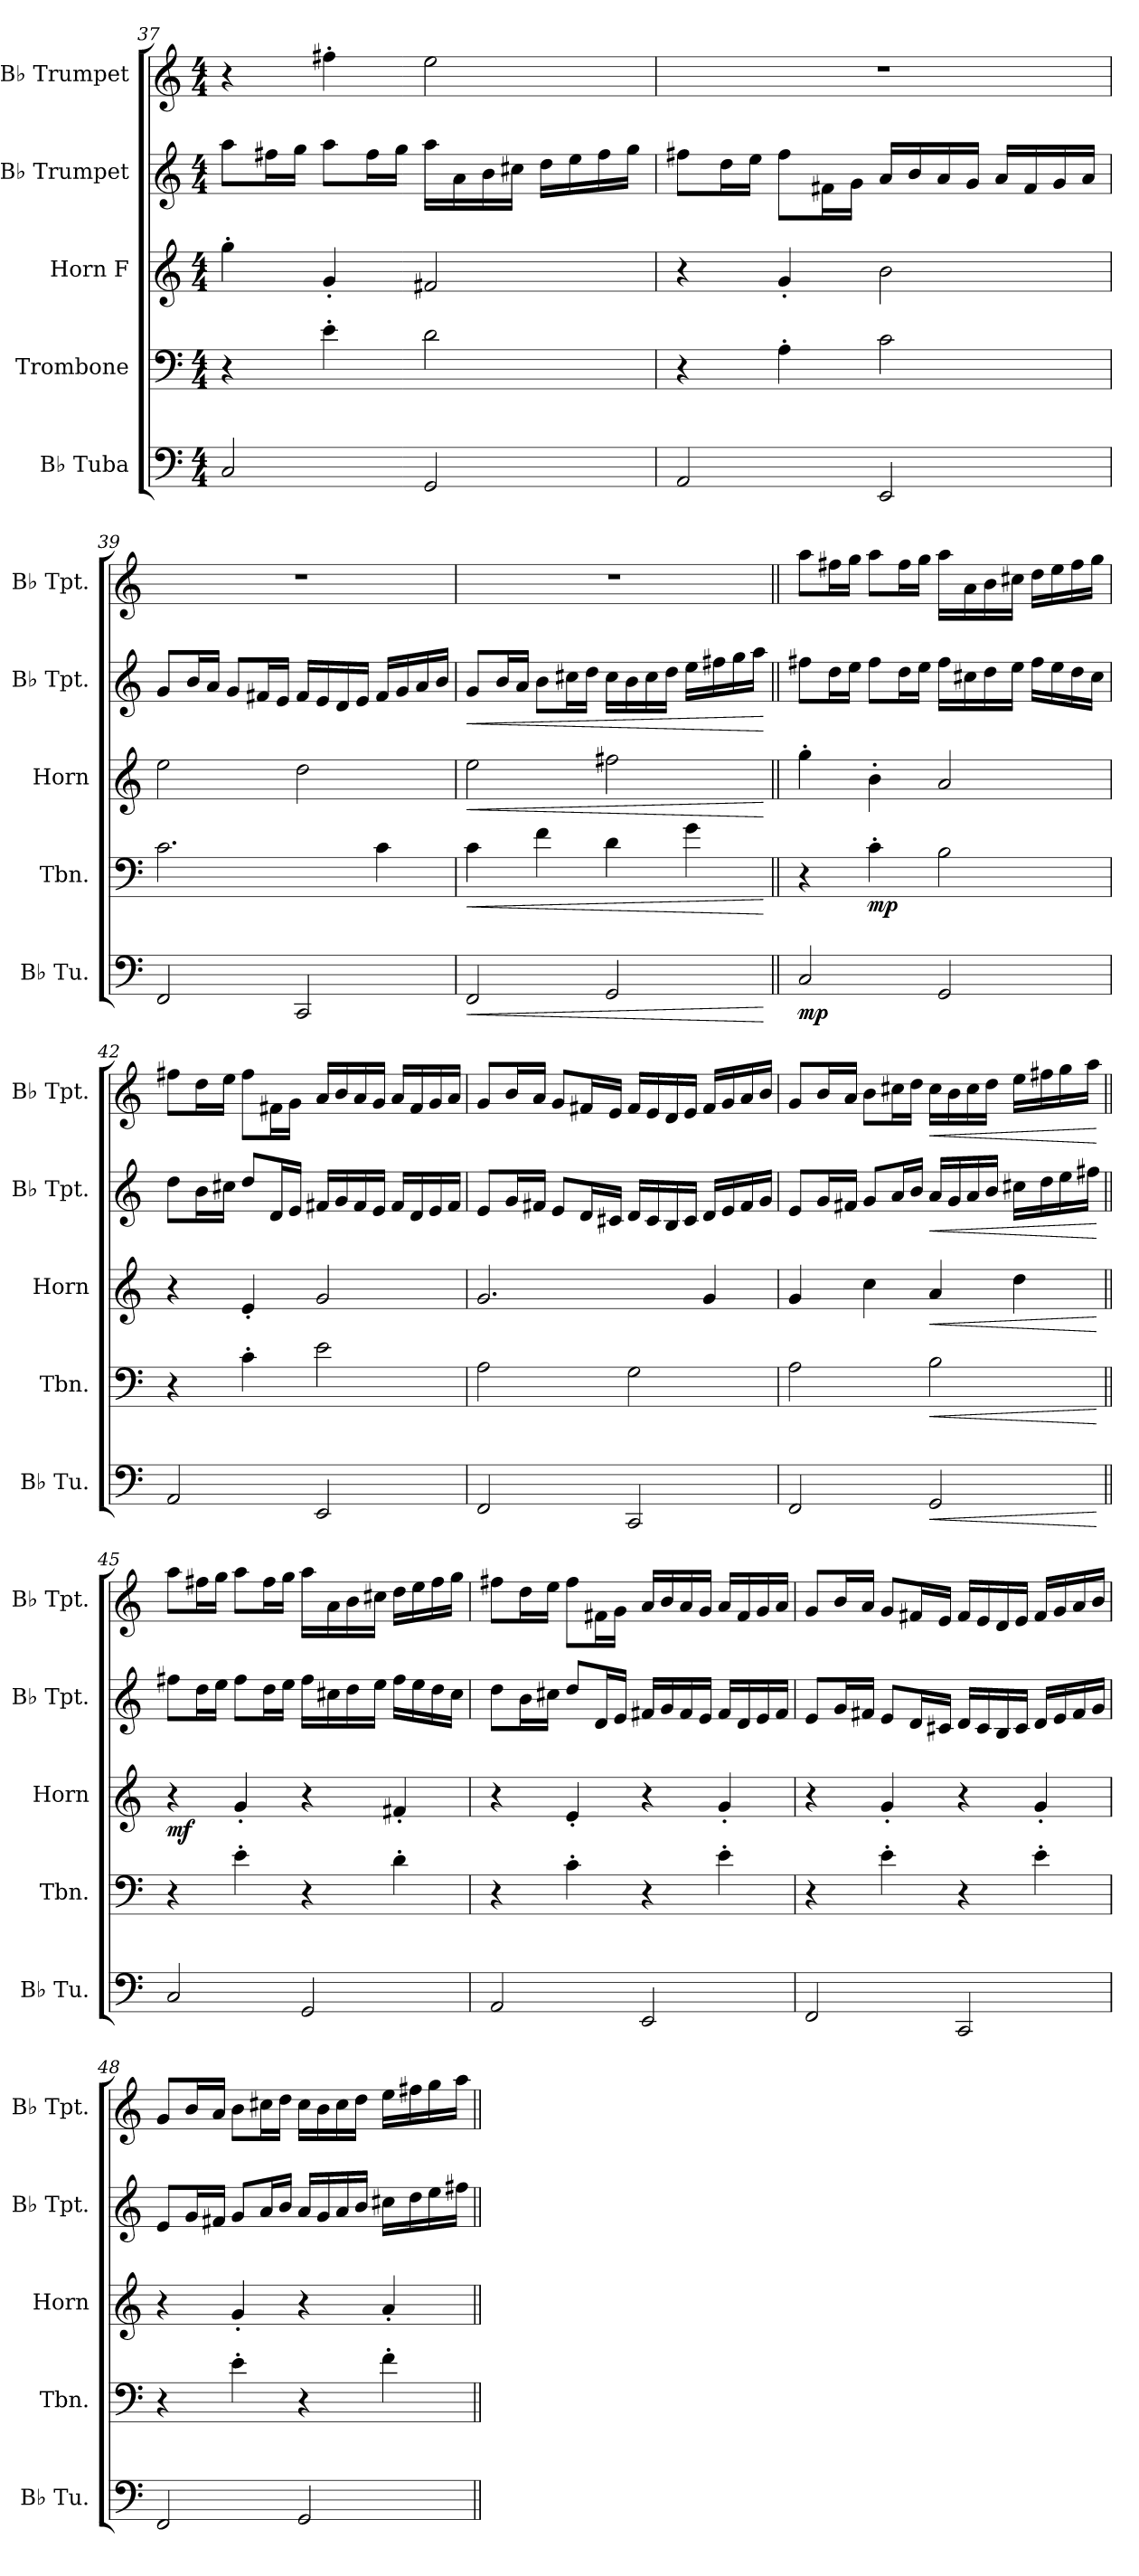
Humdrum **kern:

**kern	**dynam	**kern	**dynam	**kern	**dynam	**kern	**dynam	**kern	**dynam
*part5	*part5	*part4	*part4	*part3	*part3	*part2	*part2	*part1	*part1
*staff5	*staff5	*staff4	*staff4	*staff3	*staff3	*staff2	*staff2	*staff1	*staff1
*I"B♭ Tuba	*	*I"Trombone	*	*I"Horn F	*	*I"B♭ Trumpet	*	*I"B♭ Trumpet	*
*I'B♭ Tu.	*	*I'Tbn.	*	*I'Horn	*	*I'B♭ Tpt.	*	*I'B♭ Tpt.	*
*clefF4	*	*clefF4	*	*clefG2	*	*clefG2	*	*clefG2	*
*	*	*	*	*ITrd4c7	*	*ITrd1c2	*	*ITrd1c2	*
*k[]	*	*k[]	*	*k[b-]	*	*k[b-e-]	*	*k[b-e-]	*
*M4/4	*	*M4/4	*	*M4/4	*	*M4/4	*	*M4/4	*
=37	=37	=37	=37	=37	=37	=37	=37	=37	=37
2C/	.	4r	.	4cc'\	.	8gg\L	.	4r	.
.	.	.	.	.	.	16een\L	.	.	.
.	.	.	.	.	.	16ff\JJ	.	.	.
.	.	4e'\	.	4c'/	.	8gg\L	.	4een'\	.
.	.	.	.	.	.	16ee\L	.	.	.
.	.	.	.	.	.	16ff\JJ	.	.	.
2GG/	.	2d\	.	2Bn/	.	16gg\LL	.	2dd\	.
.	.	.	.	.	.	16g\	.	.	.
.	.	.	.	.	.	16a\	.	.	.
.	.	.	.	.	.	16bn\JJ	.	.	.
.	.	.	.	.	.	16cc\LL	.	.	.
.	.	.	.	.	.	16dd\	.	.	.
.	.	.	.	.	.	16ee\	.	.	.
.	.	.	.	.	.	16ff\JJ	.	.	.
=38	=38	=38	=38	=38	=38	=38	=38	=38	=38
2AA/	.	4r	.	4r	.	8een\L	.	1r	.
.	.	.	.	.	.	16cc\L	.	.	.
.	.	.	.	.	.	16dd\JJ	.	.	.
.	.	4A'\	.	4c'/	.	8ee\L	.	.	.
.	.	.	.	.	.	16en\L	.	.	.
.	.	.	.	.	.	16f\JJ	.	.	.
2EE/	.	2c\	.	2e\	.	16g/LL	.	.	.
.	.	.	.	.	.	16a/	.	.	.
.	.	.	.	.	.	16g/	.	.	.
.	.	.	.	.	.	16f/JJ	.	.	.
.	.	.	.	.	.	16g/LL	.	.	.
.	.	.	.	.	.	16e/	.	.	.
.	.	.	.	.	.	16f/	.	.	.
.	.	.	.	.	.	16g/JJ	.	.	.
!!LO:LB:g=z
=39	=39	=39	=39	=39	=39	=39	=39	=39	=39
2FF/	.	2.c\	.	2a\	.	8f/L	.	1r	.
.	.	.	.	.	.	16a/L	.	.	.
.	.	.	.	.	.	16g/JJ	.	.	.
.	.	.	.	.	.	8f/L	.	.	.
.	.	.	.	.	.	16en/L	.	.	.
.	.	.	.	.	.	16d/JJ	.	.	.
2CC/	.	.	.	2g\	.	16e/LL	.	.	.
.	.	.	.	.	.	16d/	.	.	.
.	.	.	.	.	.	16c/	.	.	.
.	.	.	.	.	.	16d/JJ	.	.	.
.	.	4c\	.	.	.	16e/LL	.	.	.
.	.	.	.	.	.	16f/	.	.	.
.	.	.	.	.	.	16g/	.	.	.
.	.	.	.	.	.	16a/JJ	.	.	.
=40	=40	=40	=40	=40	=40	=40	=40	=40	=40
!	!LO:HP:b	!	!LO:HP:b	!	!LO:HP:b	!	!LO:HP:b	!	!
2FF/	<	4c\	<	2a\	<	8f/L	<	1r	.
.	.	.	.	.	.	16a/L	.	.	.
.	.	.	.	.	.	16g/JJ	.	.	.
.	.	4f\	.	.	.	8a\L	.	.	.
.	.	.	.	.	.	16bn\L	.	.	.
.	.	.	.	.	.	16cc\JJ	.	.	.
2GG/	.	4d\	.	2bn\	.	16b\LL	.	.	.
.	.	.	.	.	.	16a\	.	.	.
.	.	.	.	.	.	16b\	.	.	.
.	.	.	.	.	.	16cc\JJ	.	.	.
.	.	4g\	.	.	.	16dd\LL	.	.	.
.	.	.	.	.	.	16een\	.	.	.
.	.	.	.	.	.	16ff\	.	.	.
.	.	.	.	.	.	16gg\JJ	.	.	.
.	[	.	[	.	[	.	[	.	.
!!LO:PB:g=z
=41||	=41||	=41||	=41||	=41||	=41||	=41||	=41||	=41||	=41||
!	!LO:DY:b	!	!	!	!	!	!	!	!
2C/	mp	4r	.	4cc'\	.	8een\L	.	8gg\L	.
.	.	.	.	.	.	16cc\L	.	16een\L	.
.	.	.	.	.	.	16dd\JJ	.	16ff\JJ	.
!	!	!	!LO:DY:b	!	!	!	!	!	!
.	.	4c'\	mp	4e'\	.	8ee\L	.	8gg\L	.
.	.	.	.	.	.	16cc\L	.	16ee\L	.
.	.	.	.	.	.	16dd\JJ	.	16ff\JJ	.
2GG/	.	2B\	.	2d/	.	16ee\LL	.	16gg\LL	.
.	.	.	.	.	.	16bn\	.	16g\	.
.	.	.	.	.	.	16cc\	.	16a\	.
.	.	.	.	.	.	16dd\JJ	.	16bn\JJ	.
.	.	.	.	.	.	16ee\LL	.	16cc\LL	.
.	.	.	.	.	.	16dd\	.	16dd\	.
.	.	.	.	.	.	16cc\	.	16ee\	.
.	.	.	.	.	.	16b\JJ	.	16ff\JJ	.
=42	=42	=42	=42	=42	=42	=42	=42	=42	=42
2AA/	.	4r	.	4r	.	8cc\L	.	8een\L	.
.	.	.	.	.	.	16a\L	.	16cc\L	.
.	.	.	.	.	.	16bn\JJ	.	16dd\JJ	.
.	.	4c'\	.	4A'/	.	8cc/L	.	8ee\L	.
.	.	.	.	.	.	16c/L	.	16en\L	.
.	.	.	.	.	.	16d/JJ	.	16f\JJ	.
2EE/	.	2e\	.	2c/	.	16en/LL	.	16g/LL	.
.	.	.	.	.	.	16f/	.	16a/	.
.	.	.	.	.	.	16e/	.	16g/	.
.	.	.	.	.	.	16d/JJ	.	16f/JJ	.
.	.	.	.	.	.	16e/LL	.	16g/LL	.
.	.	.	.	.	.	16c/	.	16e/	.
.	.	.	.	.	.	16d/	.	16f/	.
.	.	.	.	.	.	16e/JJ	.	16g/JJ	.
!!LO:LB:g=z
=43	=43	=43	=43	=43	=43	=43	=43	=43	=43
2FF/	.	2A\	.	2.c/	.	8d/L	.	8f/L	.
.	.	.	.	.	.	16f/L	.	16a/L	.
.	.	.	.	.	.	16en/JJ	.	16g/JJ	.
.	.	.	.	.	.	8d/L	.	8f/L	.
.	.	.	.	.	.	16c/L	.	16en/L	.
.	.	.	.	.	.	16Bn/JJ	.	16d/JJ	.
2CC/	.	2G\	.	.	.	16c/LL	.	16e/LL	.
.	.	.	.	.	.	16B/	.	16d/	.
.	.	.	.	.	.	16A/	.	16c/	.
.	.	.	.	.	.	16B/JJ	.	16d/JJ	.
.	.	.	.	4c/	.	16c/LL	.	16e/LL	.
.	.	.	.	.	.	16d/	.	16f/	.
.	.	.	.	.	.	16e/	.	16g/	.
.	.	.	.	.	.	16f/JJ	.	16a/JJ	.
=44	=44	=44	=44	=44	=44	=44	=44	=44	=44
2FF/	.	2A\	.	4c/	.	8d/L	.	8f/L	.
.	.	.	.	.	.	16f/L	.	16a/L	.
.	.	.	.	.	.	16en/JJ	.	16g/JJ	.
.	.	.	.	4f\	.	8f/L	.	8a\L	.
.	.	.	.	.	.	16g/L	.	16bn\L	.
.	.	.	.	.	.	16a/JJ	.	16cc\JJ	.
!	!LO:HP:b	!	!LO:HP:b	!	!LO:HP:b	!	!LO:HP:b	!	!LO:HP:b
2GG/	<	2B\	<	4d/	<	16g/LL	<	16b\LL	<
.	.	.	.	.	.	16f/	.	16a\	.
.	.	.	.	.	.	16g/	.	16b\	.
.	.	.	.	.	.	16a/JJ	.	16cc\JJ	.
.	.	.	.	4g\	.	16bn\LL	.	16dd\LL	.
.	.	.	.	.	.	16cc\	.	16een\	.
.	.	.	.	.	.	16dd\	.	16ff\	.
.	.	.	.	.	.	16een\JJ	.	16gg\JJ	.
.	[	.	[	.	[	.	[	.	[
!!LO:PB:g=z
=45||	=45||	=45||	=45||	=45||	=45||	=45||	=45||	=45||	=45||
!	!	!	!	!	!LO:DY:b	!	!	!	!
2C/	.	4r	.	4r	mf	8een\L	.	8gg\L	.
.	.	.	.	.	.	16cc\L	.	16een\L	.
.	.	.	.	.	.	16dd\JJ	.	16ff\JJ	.
.	.	4e'\	.	4c'/	.	8ee\L	.	8gg\L	.
.	.	.	.	.	.	16cc\L	.	16ee\L	.
.	.	.	.	.	.	16dd\JJ	.	16ff\JJ	.
2GG/	.	4r	.	4r	.	16ee\LL	.	16gg\LL	.
.	.	.	.	.	.	16bn\	.	16g\	.
.	.	.	.	.	.	16cc\	.	16a\	.
.	.	.	.	.	.	16dd\JJ	.	16bn\JJ	.
.	.	4d'\	.	4Bn'/	.	16ee\LL	.	16cc\LL	.
.	.	.	.	.	.	16dd\	.	16dd\	.
.	.	.	.	.	.	16cc\	.	16ee\	.
.	.	.	.	.	.	16b\JJ	.	16ff\JJ	.
=46	=46	=46	=46	=46	=46	=46	=46	=46	=46
2AA/	.	4r	.	4r	.	8cc\L	.	8een\L	.
.	.	.	.	.	.	16a\L	.	16cc\L	.
.	.	.	.	.	.	16bn\JJ	.	16dd\JJ	.
.	.	4c'\	.	4A'/	.	8cc/L	.	8ee\L	.
.	.	.	.	.	.	16c/L	.	16en\L	.
.	.	.	.	.	.	16d/JJ	.	16f\JJ	.
2EE/	.	4r	.	4r	.	16en/LL	.	16g/LL	.
.	.	.	.	.	.	16f/	.	16a/	.
.	.	.	.	.	.	16e/	.	16g/	.
.	.	.	.	.	.	16d/JJ	.	16f/JJ	.
.	.	4e'\	.	4c'/	.	16e/LL	.	16g/LL	.
.	.	.	.	.	.	16c/	.	16e/	.
.	.	.	.	.	.	16d/	.	16f/	.
.	.	.	.	.	.	16e/JJ	.	16g/JJ	.
!!LO:LB:g=z
=47	=47	=47	=47	=47	=47	=47	=47	=47	=47
2FF/	.	4r	.	4r	.	8d/L	.	8f/L	.
.	.	.	.	.	.	16f/L	.	16a/L	.
.	.	.	.	.	.	16en/JJ	.	16g/JJ	.
.	.	4e'\	.	4c'/	.	8d/L	.	8f/L	.
.	.	.	.	.	.	16c/L	.	16en/L	.
.	.	.	.	.	.	16Bn/JJ	.	16d/JJ	.
2CC/	.	4r	.	4r	.	16c/LL	.	16e/LL	.
.	.	.	.	.	.	16B/	.	16d/	.
.	.	.	.	.	.	16A/	.	16c/	.
.	.	.	.	.	.	16B/JJ	.	16d/JJ	.
.	.	4e'\	.	4c'/	.	16c/LL	.	16e/LL	.
.	.	.	.	.	.	16d/	.	16f/	.
.	.	.	.	.	.	16e/	.	16g/	.
.	.	.	.	.	.	16f/JJ	.	16a/JJ	.
=48	=48	=48	=48	=48	=48	=48	=48	=48	=48
2FF/	.	4r	.	4r	.	8d/L	.	8f/L	.
.	.	.	.	.	.	16f/L	.	16a/L	.
.	.	.	.	.	.	16en/JJ	.	16g/JJ	.
.	.	4e'\	.	4c'/	.	8f/L	.	8a\L	.
.	.	.	.	.	.	16g/L	.	16bn\L	.
.	.	.	.	.	.	16a/JJ	.	16cc\JJ	.
2GG/	.	4r	.	4r	.	16g/LL	.	16b\LL	.
.	.	.	.	.	.	16f/	.	16a\	.
.	.	.	.	.	.	16g/	.	16b\	.
.	.	.	.	.	.	16a/JJ	.	16cc\JJ	.
.	.	4f'\	.	4d'/	.	16bn\LL	.	16dd\LL	.
.	.	.	.	.	.	16cc\	.	16een\	.
.	.	.	.	.	.	16dd\	.	16ff\	.
.	.	.	.	.	.	16een\JJ	.	16gg\JJ	.
=||	=||	=||	=||	=||	=||	=||	=||	=||	=||
*-	*-	*-	*-	*-	*-	*-	*-	*-	*-
